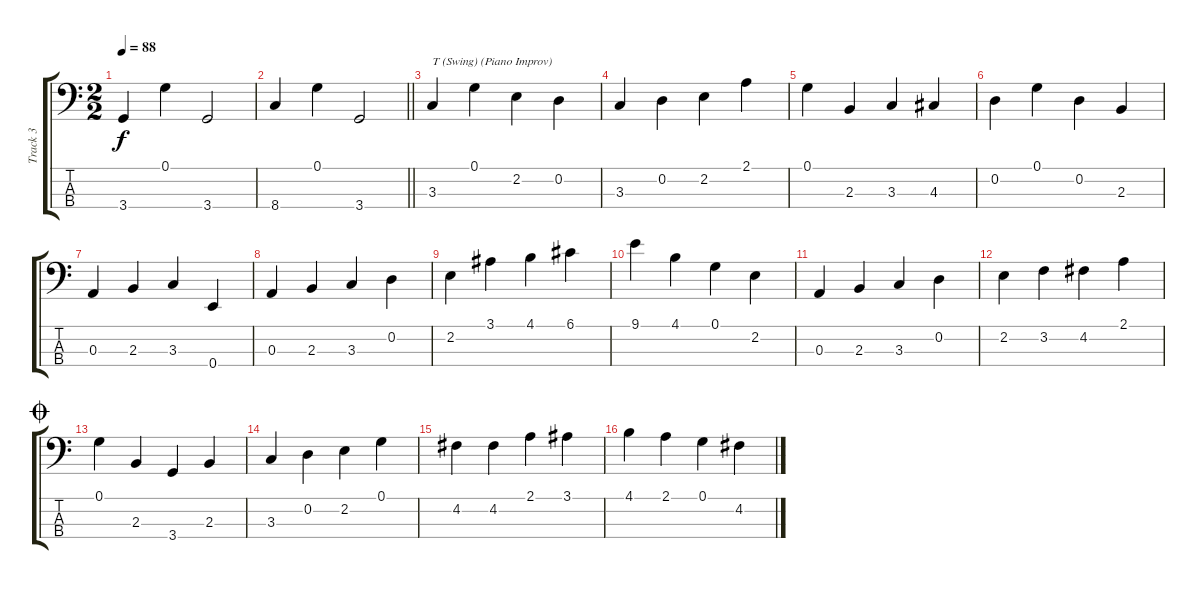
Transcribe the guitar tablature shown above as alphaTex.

\track ("Track 3" "Track 3") {instrument acousticguitarnylon}
\staff {score tabs}
\tuning (G2 D2 A1 E1) {hide}
\ts (2 2)
\tempo 88
\clef f4
\ks aminor
3.4.4{dy f} 0.1.4 3.4.2 |
\barLineRight lightlight
8.4.4 0.1.4 3.4.2 |
3.3.4{txt "T (Swing) (Piano Improv)"} 0.1.4 2.2.4 0.2.4 |
3.3.4 0.2.4 2.2.4 2.1.4 |
0.1.4 2.3.4 3.3.4 4.3.4 |
0.2.4 0.1.4 0.2.4 2.3.4 |
0.3.4 2.3.4 3.3.4 0.4.4 |
0.3.4 2.3.4 3.3.4 0.2.4 |
2.2.4 3.1.4 4.1.4 6.1.4 |
9.1.4 4.1.4 0.1.4 2.2.4 |
0.3.4 2.3.4 3.3.4 0.2.4 |
2.2.4 3.2.4 4.2.4 2.1.4 |
\jump coda
0.1.4 2.3.4 3.4.4 2.3.4 |
3.3.4 0.2.4 2.2.4 0.1.4 |
4.2.4 4.2.4 2.1.4 3.1.4 |
4.1.4 2.1.4 0.1.4 4.2.4
